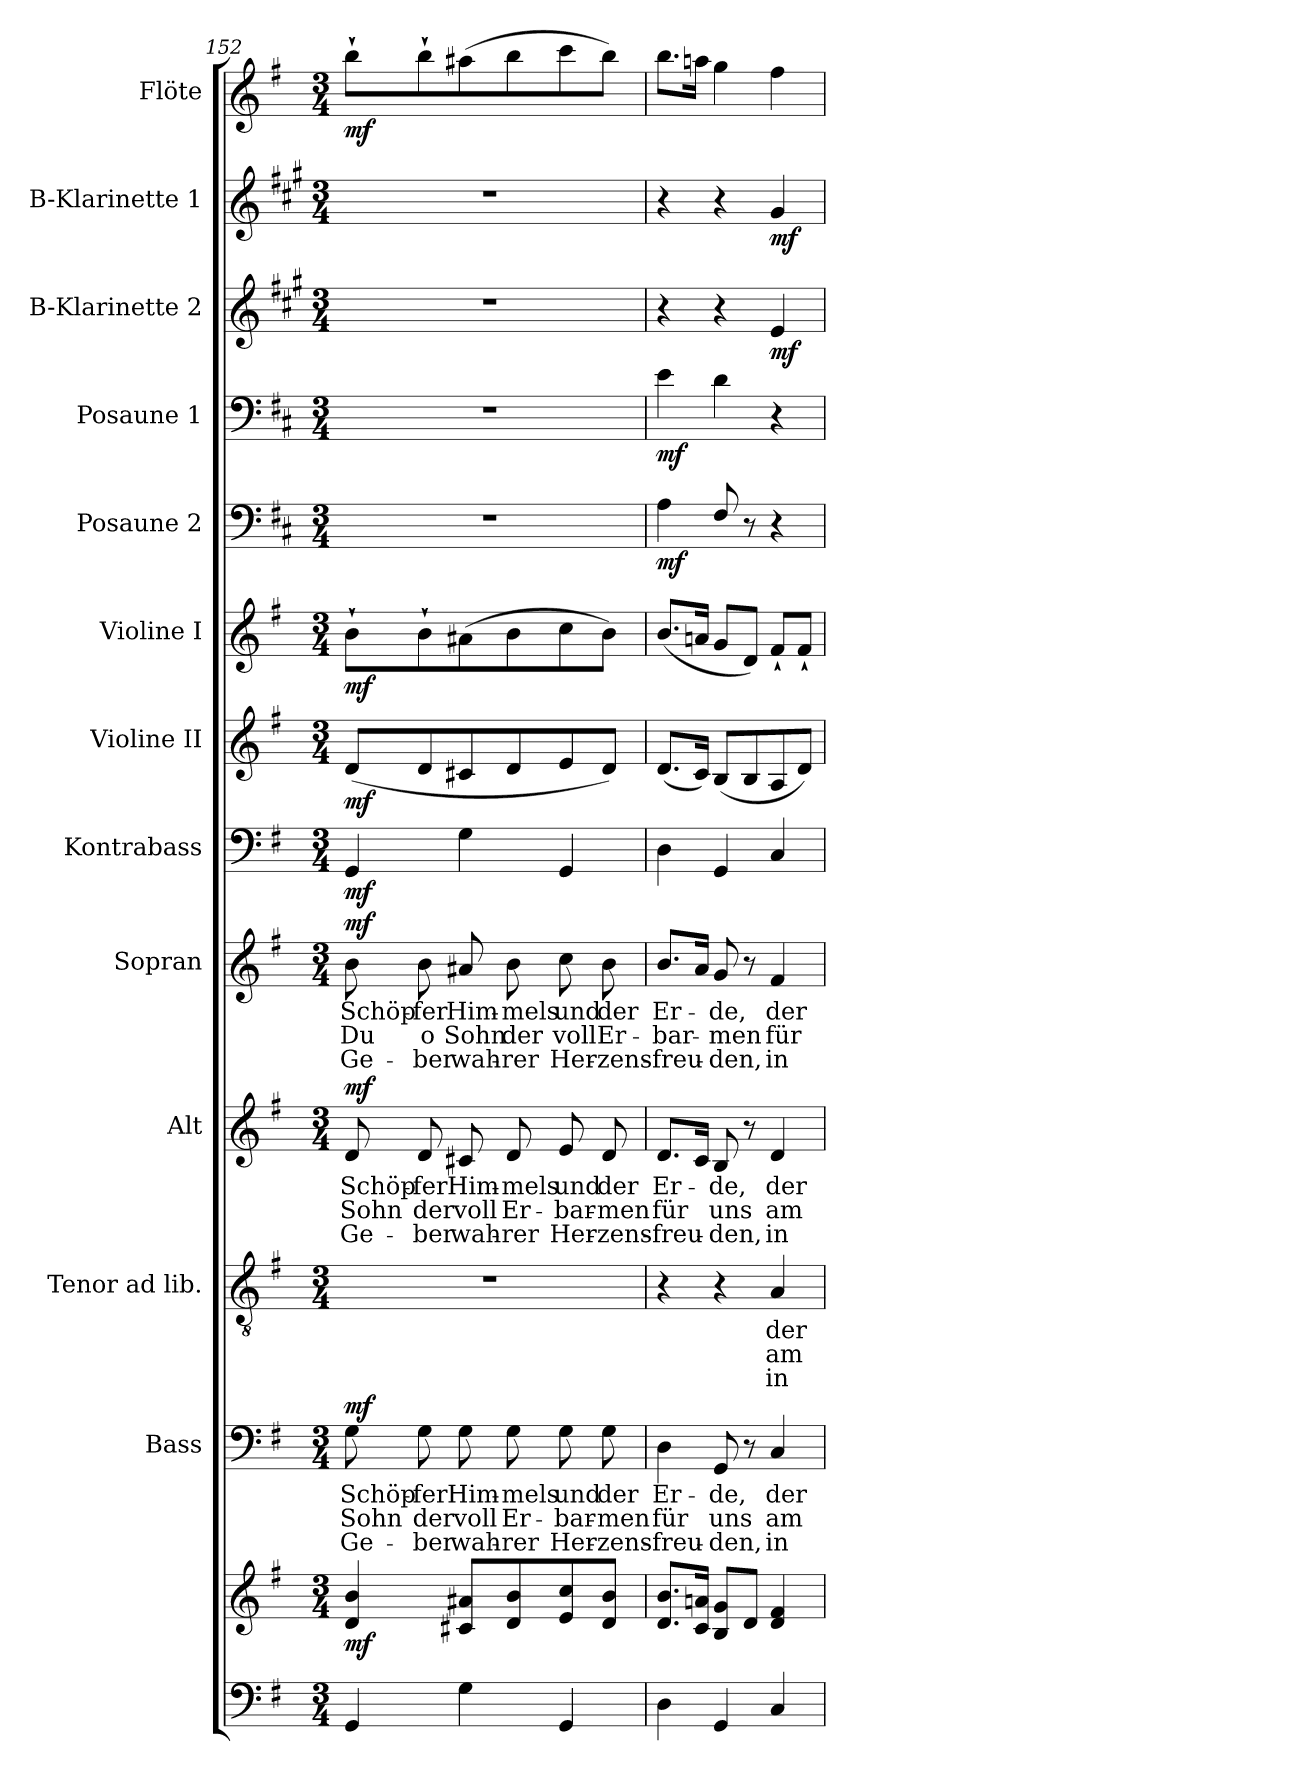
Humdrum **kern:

**kern	**kern	**dynam	**kern	**text	**text	**text	**dynam	**kern	**text	**text	**text	**kern	**text	**text	**text	**dynam	**kern	**text	**text	**text	**dynam	**kern	**dynam	**kern	**dynam	**kern	**dynam	**kern	**dynam	**kern	**dynam	**kern	**dynam	**kern	**dynam	**kern	**dynam
*part13	*part13	*part13	*part12	*part12	*part12	*part12	*part12	*part11	*part11	*part11	*part11	*part10	*part10	*part10	*part10	*part10	*part9	*part9	*part9	*part9	*part9	*part8	*part8	*part7	*part7	*part6	*part6	*part5	*part5	*part4	*part4	*part3	*part3	*part2	*part2	*part1	*part1
*staff14	*staff13	*staff13/14	*staff12	*staff12	*staff12	*staff12	*staff12	*staff11	*staff11	*staff11	*staff11	*staff10	*staff10	*staff10	*staff10	*staff10	*staff9	*staff9	*staff9	*staff9	*staff9	*staff8	*staff8	*staff7	*staff7	*staff6	*staff6	*staff5	*staff5	*staff4	*staff4	*staff3	*staff3	*staff2	*staff2	*staff1	*staff1
*	*	*	*I"Bass	*	*	*	*	*I"Tenor ad lib.	*	*	*	*I"Alt	*	*	*	*	*I"Sopran	*	*	*	*	*I"Kontrabass	*	*I"Violine II	*	*I"Violine I	*	*I"Posaune 2	*	*I"Posaune 1	*	*I"B-Klarinette 2	*	*I"B-Klarinette 1	*	*I"Flöte	*
*	*	*	*I'B.	*	*	*	*	*I'T.	*	*	*	*I'A.	*	*	*	*	*I'S.	*	*	*	*	*I'Kb.	*	*I'Vl. II	*	*I'Vl. I	*	*I'Pos 2	*	*I'Pos. 1	*	*I'B Kl. 2	*	*I'B Kl. 1	*	*I'Fl.	*
*clefF4	*clefG2	*	*clefF4	*	*	*	*	*clefGv2	*	*	*	*clefG2	*	*	*	*	*clefG2	*	*	*	*	*clefF4	*	*clefG2	*	*clefG2	*	*clefF4	*	*clefF4	*	*clefG2	*	*clefG2	*	*clefG2	*
*	*	*	*	*	*	*	*	*	*	*	*	*	*	*	*	*	*	*	*	*	*	*ITrd7c12	*	*	*	*	*	*ITrd4c7	*	*ITrd4c7	*	*ITrd1c2	*	*ITrd1c2	*	*	*
*k[f#]	*k[f#]	*	*k[f#]	*	*	*	*	*k[f#]	*	*	*	*k[f#]	*	*	*	*	*k[f#]	*	*	*	*	*k[f#]	*	*k[f#]	*	*k[f#]	*	*k[f#]	*	*k[f#]	*	*k[f#]	*	*k[f#]	*	*k[f#]	*
*G:	*G:	*	*G:	*	*	*	*	*G:	*	*	*	*G:	*	*	*	*	*G:	*	*	*	*	*G:	*	*G:	*	*G:	*	*G:	*	*G:	*	*G:	*	*G:	*	*G:	*
*M3/4	*M3/4	*	*M3/4	*	*	*	*	*M3/4	*	*	*	*M3/4	*	*	*	*	*M3/4	*	*	*	*	*M3/4	*	*M3/4	*	*M3/4	*	*M3/4	*	*M3/4	*	*M3/4	*	*M3/4	*	*M3/4	*
=152	=152	=152	=152	=152	=152	=152	=152	=152	=152	=152	=152	=152	=152	=152	=152	=152	=152	=152	=152	=152	=152	=152	=152	=152	=152	=152	=152	=152	=152	=152	=152	=152	=152	=152	=152	=152	=152
!	!	!LO:DY:b	!	!LO:LY:b	!LO:LY:b	!LO:LY:b	!LO:DY:a	!	!	!	!	!	!LO:LY:b	!LO:LY:b	!LO:LY:b	!LO:DY:a	!	!LO:LY:b	!LO:LY:b	!LO:LY:b	!LO:DY:a	!	!LO:DY:b	!	!LO:DY:b	!	!LO:DY:b	!	!	!	!	!	!	!	!	!	!LO:DY:b
4GG/	4d/ 4b/	mf	8G\	Schöp-	Sohn	Ge-	mf	2.r	.	.	.	8d/	Schöp-	Sohn	Ge-	mf	8b\	Schöp-	Du	Ge-	mf	4GGG/	mf	(<8d/L	mf	8b`>\L	mf	2.r	.	2.r	.	2.r	.	2.r	.	8bb`>\L	mf
!	!	!	!	!LO:LY:b	!LO:LY:b	!LO:LY:b	!	!	!	!	!	!	!LO:LY:b	!LO:LY:b	!LO:LY:b	!	!	!LO:LY:b	!LO:LY:b	!LO:LY:b	!	!	!	!	!	!	!	!	!	!	!	!	!	!	!	!	!
.	.	.	8G\	-fer	der	-ber	.	.	.	.	.	8d/	-fer	der	-ber	.	8b\	-fer	o	-ber	.	.	.	8d/	.	8b`>\	.	.	.	.	.	.	.	.	.	8bb`>\	.
!	!	!	!	!LO:LY:b	!LO:LY:b	!LO:LY:b	!	!	!	!	!	!	!LO:LY:b	!LO:LY:b	!LO:LY:b	!	!	!LO:LY:b	!LO:LY:b	!LO:LY:b	!	!	!	!	!	!	!	!	!	!	!	!	!	!	!	!	!
4G\	8c#X/ 8a#X/L	.	8G\	Him-	voll	wah-	.	.	.	.	.	8c#X/	Him-	voll	wah-	.	8a#X/	Him-	Sohn	wah-	.	4GG\	.	8c#X/	.	(>8a#X\	.	.	.	.	.	.	.	.	.	(>8aa#X\	.
!	!	!	!	!LO:LY:b	!LO:LY:b	!LO:LY:b	!	!	!	!	!	!	!LO:LY:b	!LO:LY:b	!LO:LY:b	!	!	!LO:LY:b	!LO:LY:b	!LO:LY:b	!	!	!	!	!	!	!	!	!	!	!	!	!	!	!	!	!
.	8d/ 8b/	.	8G\	-mels	Er-	-rer	.	.	.	.	.	8d/	-mels	Er-	-rer	.	8b\	-mels	der	-rer	.	.	.	8d/	.	8b\	.	.	.	.	.	.	.	.	.	8bb\	.
!	!	!	!	!LO:LY:b	!LO:LY:b	!LO:LY:b	!	!	!	!	!	!	!LO:LY:b	!LO:LY:b	!LO:LY:b	!	!	!LO:LY:b	!LO:LY:b	!LO:LY:b	!	!	!	!	!	!	!	!	!	!	!	!	!	!	!	!	!
4GG/	8e/ 8cc/	.	8G\	und	-bar-	Her-	.	.	.	.	.	8e/	und	-bar-	Her-	.	8cc\	und	voll	Her-	.	4GGG/	.	8e/	.	8cc\	.	.	.	.	.	.	.	.	.	8ccc\	.
!	!	!	!	!LO:LY:b	!LO:LY:b	!LO:LY:b	!	!	!	!	!	!	!LO:LY:b	!LO:LY:b	!LO:LY:b	!	!	!LO:LY:b	!LO:LY:b	!LO:LY:b	!	!	!	!	!	!	!	!	!	!	!	!	!	!	!	!	!
.	8d/ 8b/J	.	8G\	der	-men	-zens-	.	.	.	.	.	8d/	der	-men	-zens-	.	8b\	der	Er-	-zens-	.	.	.	8d/J)	.	8b\J)	.	.	.	.	.	.	.	.	.	8bb\J)	.
=153	=153	=153	=153	=153	=153	=153	=153	=153	=153	=153	=153	=153	=153	=153	=153	=153	=153	=153	=153	=153	=153	=153	=153	=153	=153	=153	=153	=153	=153	=153	=153	=153	=153	=153	=153	=153	=153
!	!	!	!	!LO:LY:b	!LO:LY:b	!LO:LY:b	!	!	!	!	!	!	!LO:LY:b	!LO:LY:b	!LO:LY:b	!	!	!LO:LY:b	!LO:LY:b	!LO:LY:b	!	!	!	!	!	!	!	!	!LO:DY:b	!	!LO:DY:b	!	!	!	!	!	!
4D\	8.d/ 8.b/L	.	4D\	Er-	für	-freu-	.	4r	.	.	.	8.d/L	Er-	für	-freu-	.	8.b/L	Er-	-bar-	-freu-	.	4DD\	.	(<8.d/L	.	(<8.b/L	.	4D\	mf	4A\	mf	4r	.	4r	.	8.bb\L	.
.	16c/ 16an/Jk	.	.	.	.	.	.	.	.	.	.	16c/Jk	.	.	.	.	16a/Jk	.	.	.	.	.	.	16c/Jk)	.	16an/Jk	.	.	.	.	.	.	.	.	.	16aan\Jk	.
!	!	!	!	!LO:LY:b	!LO:LY:b	!LO:LY:b	!	!	!	!	!	!	!LO:LY:b	!LO:LY:b	!LO:LY:b	!	!	!LO:LY:b	!LO:LY:b	!LO:LY:b	!	!	!	!	!	!	!	!	!	!	!	!	!	!	!	!	!
4GG/	8B/ 8g/L	.	8GG/	-de,	uns	-den,	.	4r	.	.	.	8B/	-de,	uns	-den,	.	8g/	-de,	-men	-den,	.	4GGG/	.	(<8B/L	.	8g/L	.	8BB/	.	4G\	.	4r	.	4r	.	4gg\	.
.	8d/J	.	8r	.	.	.	.	.	.	.	.	8r	.	.	.	.	8r	.	.	.	.	.	.	8B/	.	8d/J)	.	8r	.	.	.	.	.	.	.	.	.
!	!	!	!	!LO:LY:b	!LO:LY:b	!LO:LY:b	!	!	!LO:LY:b	!LO:LY:b	!LO:LY:b	!	!LO:LY:b	!LO:LY:b	!LO:LY:b	!	!	!LO:LY:b	!LO:LY:b	!LO:LY:b	!	!	!	!	!	!	!	!	!	!	!	!	!LO:DY:b	!	!LO:DY:b	!	!
4C/	4d/ 4f#/	.	4C/	der	am	in	.	4A/	der	am	in	4d/	der	am	in	.	4f#/	der	für	in	.	4CC/	.	8A/	.	8f#`</L	.	4r	.	4r	.	4d/	mf	4f#/	mf	4ff#\	.
.	.	.	.	.	.	.	.	.	.	.	.	.	.	.	.	.	.	.	.	.	.	.	.	8d/J)	.	8f#`</J	.	.	.	.	.	.	.	.	.	.	.
=	=	=	=	=	=	=	=	=	=	=	=	=	=	=	=	=	=	=	=	=	=	=	=	=	=	=	=	=	=	=	=	=	=	=	=	=	=
*-	*-	*-	*-	*-	*-	*-	*-	*-	*-	*-	*-	*-	*-	*-	*-	*-	*-	*-	*-	*-	*-	*-	*-	*-	*-	*-	*-	*-	*-	*-	*-	*-	*-	*-	*-	*-	*-
